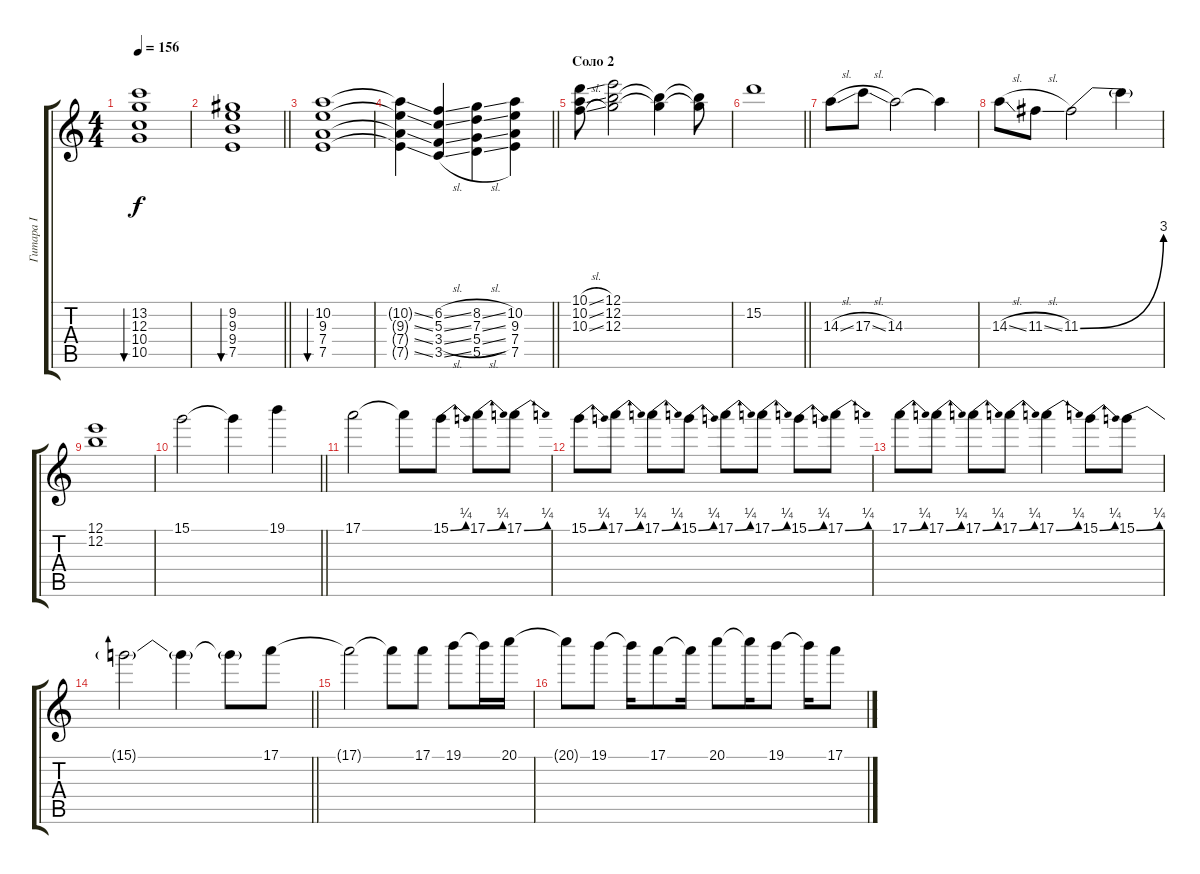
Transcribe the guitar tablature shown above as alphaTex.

\track ("Гитара I" "Гитара I") {instrument distortionguitar}
\staff {score tabs}
\tuning (E4 B3 G3 D3 A2 E2) {hide}
\ts (4 4)
\tempo 156
\clef g2
\ks c
(13.2 12.3 10.4 10.5).1{bu 60 dy f} |
\barLineRight lightlight
(9.2 9.3 9.4 7.5).1{bu 60} |
(10.2 9.3 7.4 7.5).1{bu 60} |
\barLineRight lightlight
(10.2{ss t} 9.3{ss t} 7.4{ss t} 7.5{ss t}).4 (6.2{sl} 5.3{sl} 3.4{sl} 3.5{sl}).4 (8.2{sl} 7.3{sl} 5.4{sl} 5.5{sl}).4 (10.2 9.3 7.4 7.5).4 |
\section ("" "Соло 2")
(10.1{sl} 10.2{sl} 10.3{sl}).8 (12.1 12.2 12.3).2 (12.2{t} 12.3{t}).4 (12.2{t} 12.3{t}).8 |
\barLineRight lightlight
15.2.1 |
14.3{sl}.8 17.3{sl}.8 14.3.2 14.3{t}.4 |
14.3{sl}.8 11.3{sl}.8 11.3{be (bend 0 0 60 12)}.2 11.3{t}.4 |
(12.1 12.2).1 |
\barLineRight lightlight
15.1.2 15.1{t}.4 19.1.4 |
17.1.2 17.1{t}.8 15.1{be (bend 0 0 60 1)}.8 17.1{be (bend 0 0 60 1)}.8 17.1{be (bend 0 0 60 1)}.8 |
15.1{be (bend 0 0 60 1)}.8 17.1{be (bend 0 0 60 1)}.8 17.1{be (bend 0 0 60 1)}.8 15.1{be (bend 0 0 60 1)}.8 17.1{be (bend 0 0 60 1)}.8 17.1{be (bend 0 0 60 1)}.8 15.1{be (bend 0 0 60 1)}.8 17.1{be (bend 0 0 60 1)}.8 |
17.1{be (bend 0 0 60 1)}.8 17.1{be (bend 0 0 60 1)}.8 17.1{be (bend 0 0 60 1)}.8 17.1{be (bend 0 0 60 1)}.8 17.1{be (bend 0 0 60 1)}.4 15.1{be (bend 0 0 60 1)}.8 15.1{be (bend 0 0 60 1)}.8 |
\barLineRight lightlight
15.1{t}.2 15.1{t}.4 15.1{t}.8 17.1.8 |
17.1{t}.2 17.1{t}.8 17.1.8 19.1.8 19.1{t}.16 20.1.16 |
20.1{t}.8 19.1.8 19.1{t}.16 17.1.8 17.1{t}.16 20.1.8 20.1{t}.16 19.1.8 19.1{t}.16 17.1.8
